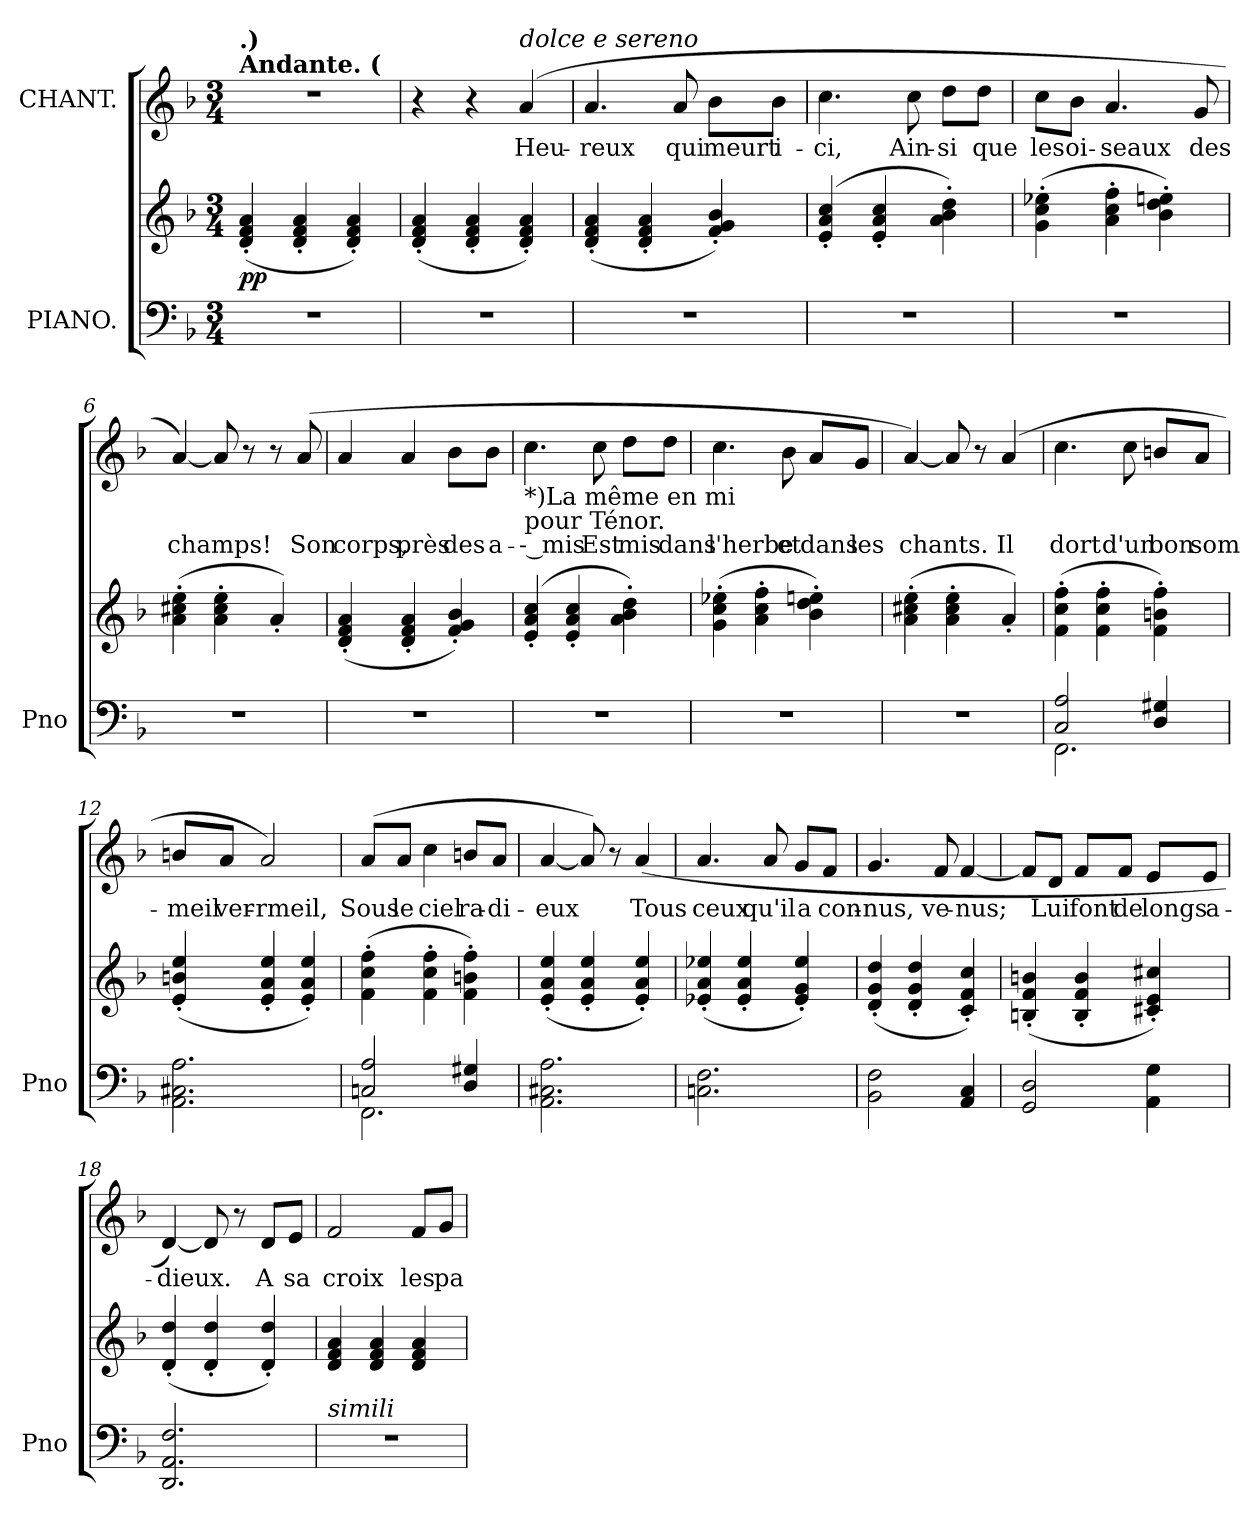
**kern	**kern	**dynam	**kern	**text
*part2	*part2	*part2	*part1	*part1
*staff3	*staff2	*staff2/3	*staff1	*staff1
*I"PIANO.	*	*	*I"CHANT.	*
*I'Pno	*	*	*	*
*clefF4	*clefG2	*	*clefG2	*
*k[b-]	*k[b-]	*	*k[b-]	*
*M3/4	*M3/4	*	*M3/4	*
*MM66	*MM66	*	*MM66	*
=1	=1	=1	=1	=1
!	!	!	!LO:TX:a:B:t=Andante. (	!
!	!	!	!LO:TX:a:B:t=.)	!
!	!	!LO:DY:b	!	!
2.r	(4d/' 4f/' 4a/'	pp	2.r	.
.	4d/' 4f/' 4a/'	.	.	.
.	4d/' 4f/' 4a/')	.	.	.
=2	=2	=2	=2	=2
2.r	(4d/' 4f/' 4a/'	.	4r	.
.	4d/' 4f/' 4a/'	.	4r	.
!	!	!	!LO:TX:i:t=dolce  e  sereno	!
.	4d/' 4f/' 4a/')	.	(4a/	Heu-
=3	=3	=3	=3	=3
2.r	(4d/' 4f/' 4a/'	.	4.a/	-reux
.	4d/' 4f/' 4a/'	.	.	.
.	.	.	8a/	qui
.	4f/' 4g/' 4b-/')	.	8b-\L	meurt
.	.	.	8b-\J	i-
=4	=4	=4	=4	=4
2.r	(4e/'> 4a/'> 4cc/'>	.	4.cc\	-ci,
.	4e/'> 4a/'> 4cc/'>	.	.	.
.	.	.	8cc\	Ain-
.	4a\' 4b-\' 4dd\')	.	8dd\L	-si
.	.	.	8dd\J	que
=5	=5	=5	=5	=5
2.r	(4g\' 4cc\' 4ee-X\'	.	8cc\L	les
.	.	.	8b-\J	oi-
.	4a\' 4cc\' 4ff\'	.	4.a/	-seaux
.	4b-\' 4dd\' 4een\')	.	.	.
.	.	.	8g/	des
=6	=6	=6	=6	=6
2.r	(4a\' 4cc#X\' 4ee\'	.	[4a/)	champs!
.	4a\' 4cc#\' 4ee\'	.	8a/]	.
.	.	.	8r	.
.	4a'/)	.	8r	.
.	.	.	(8a/	Son
=7	=7	=7	=7	=7
2.r	(4d/' 4f/' 4a/'	.	4a/	corps,
.	4d/' 4f/' 4a/'	.	4a/	près
.	4f/' 4g/' 4b-/')	.	8b-\L	des
.	.	.	8b-\J	a-
=8	=8	=8	=8	=8
!	!	!	!LO:TX:b:t=*)La même en mi	!
!	!	!	!LO:TX:b:t=pour Ténor.	!
2.r	(4e/'> 4a/'> 4cc/'>	.	4.cc\	-- mis
.	4e/'> 4a/'> 4cc/'>	.	.	.
.	.	.	8cc\	Est
.	4a\' 4b-\' 4dd\')	.	8dd\L	mis
.	.	.	8dd\J	dans
=9	=9	=9	=9	=9
2.r	(4g\' 4cc\' 4ee-X\'	.	4.cc\	l'herbe
.	4a\' 4cc\' 4ff\'	.	.	.
.	.	.	8b-\	et
.	4b-\' 4dd\' 4een\')	.	8a/L	dans
.	.	.	8g/J	les
=10	=10	=10	=10	=10
2.r	(4a\' 4cc#X\' 4ee\'	.	[4a/)	chants.
.	4a\' 4cc#\' 4ee\'	.	8a/]	.
.	.	.	8r	.
.	4a'/)	.	(4a/	Il
=11	=11	=11	=11	=11
*^	*	*	*	*
2C/ 2A/	2.FF\	(4f\' 4cc\' 4ff\'	.	4.cc\	dort
.	.	4f\' 4cc\' 4ff\'	.	.	.
.	.	.	.	8cc\	d'un
4D/ 4G#X/	.	4f\' 4bn\' 4ff\')	.	8bn/L	bon
.	.	.	.	8a/J	som-
*v	*v	*	*	*	*
=12	=12	=12	=12	=12
2.AA\ 2.C#X\ 2.A\	(4e/' 4bn/' 4ee/'	.	8bn/L	-meil
.	.	.	8a/J	ver-
.	4e/' 4a/' 4ee/'	.	2a/)	-rmeil,
.	4e/' 4a/' 4ee/')	.	.	.
=13	=13	=13	=13	=13
*^	*	*	*	*
2Cn/ 2A/	2.FF\	(4f\' 4cc\' 4ff\'	.	(8a/L	Sous
.	.	.	.	8a/J	le
.	.	4f\' 4cc\' 4ff\'	.	4cc\	ciel
4D/ 4G#X/	.	4f\' 4bn\' 4ff\')	.	8bn/L	ra-
.	.	.	.	8a/J	-di-
*v	*v	*	*	*	*
=14	=14	=14	=14	=14
2.AA\ 2.C#X\ 2.A\	(4e/' 4a/' 4ee/'	.	[4a/	-eux
.	4e/' 4a/' 4ee/'	.	8a/])	.
.	.	.	8r	.
.	4e/' 4a/' 4ee/')	.	(4a/	Tous
=15	=15	=15	=15	=15
2.Cn\ 2.F\	(4e-X/' 4a/' 4ee-X/'	.	4.a/	ceux
.	4e-/' 4a/' 4ee-/'	.	.	.
.	.	.	8a/	qu'il
.	4e-/' 4g/' 4ee-/')	.	8g/L	a
.	.	.	8f/J	con-
=16	=16	=16	=16	=16
2BB-\ 2F\	(4d/' 4g/' 4dd/'	.	4.g/	-nus,
.	4d/' 4g/' 4dd/'	.	.	.
.	.	.	8f/	ve-
4AA/ 4C/	4c/' 4f/' 4cc/')	.	[4f/	-nus;
=17	=17	=17	=17	=17
2GG/ 2D/	(4Bn/' 4f/' 4bn/'	.	8f/L]	.
.	.	.	8d/J	Lui
.	4B/' 4f/' 4b/'	.	8f/L	font
.	.	.	8f/J	de
4AA\ 4G\	4c#X/' 4e/' 4cc#X/')	.	8e/L	longs
.	.	.	8e/J	a-
=18	=18	=18	=18	=18
2.DD/ 2.AA/ 2.F/	(4d/' 4dd/'	.	[4d/)	-dieux.
.	4d/' 4dd/'	.	8d/]	.
.	.	.	8r	.
.	4d/' 4dd/')	.	8d/L	A
.	.	.	8e/J	sa
=19	=19	=19	=19	=19
!LO:TX:a:i:t=simili	!	!	!	!
2.r	4d/ 4f/ 4a/	.	2f/	croix
.	4d/ 4f/ 4a/	.	.	.
.	4d/ 4f/ 4a/	.	8f/L	les
.	.	.	8g/J	pa-
=	=	=	=	=
*-	*-	*-	*-	*-
